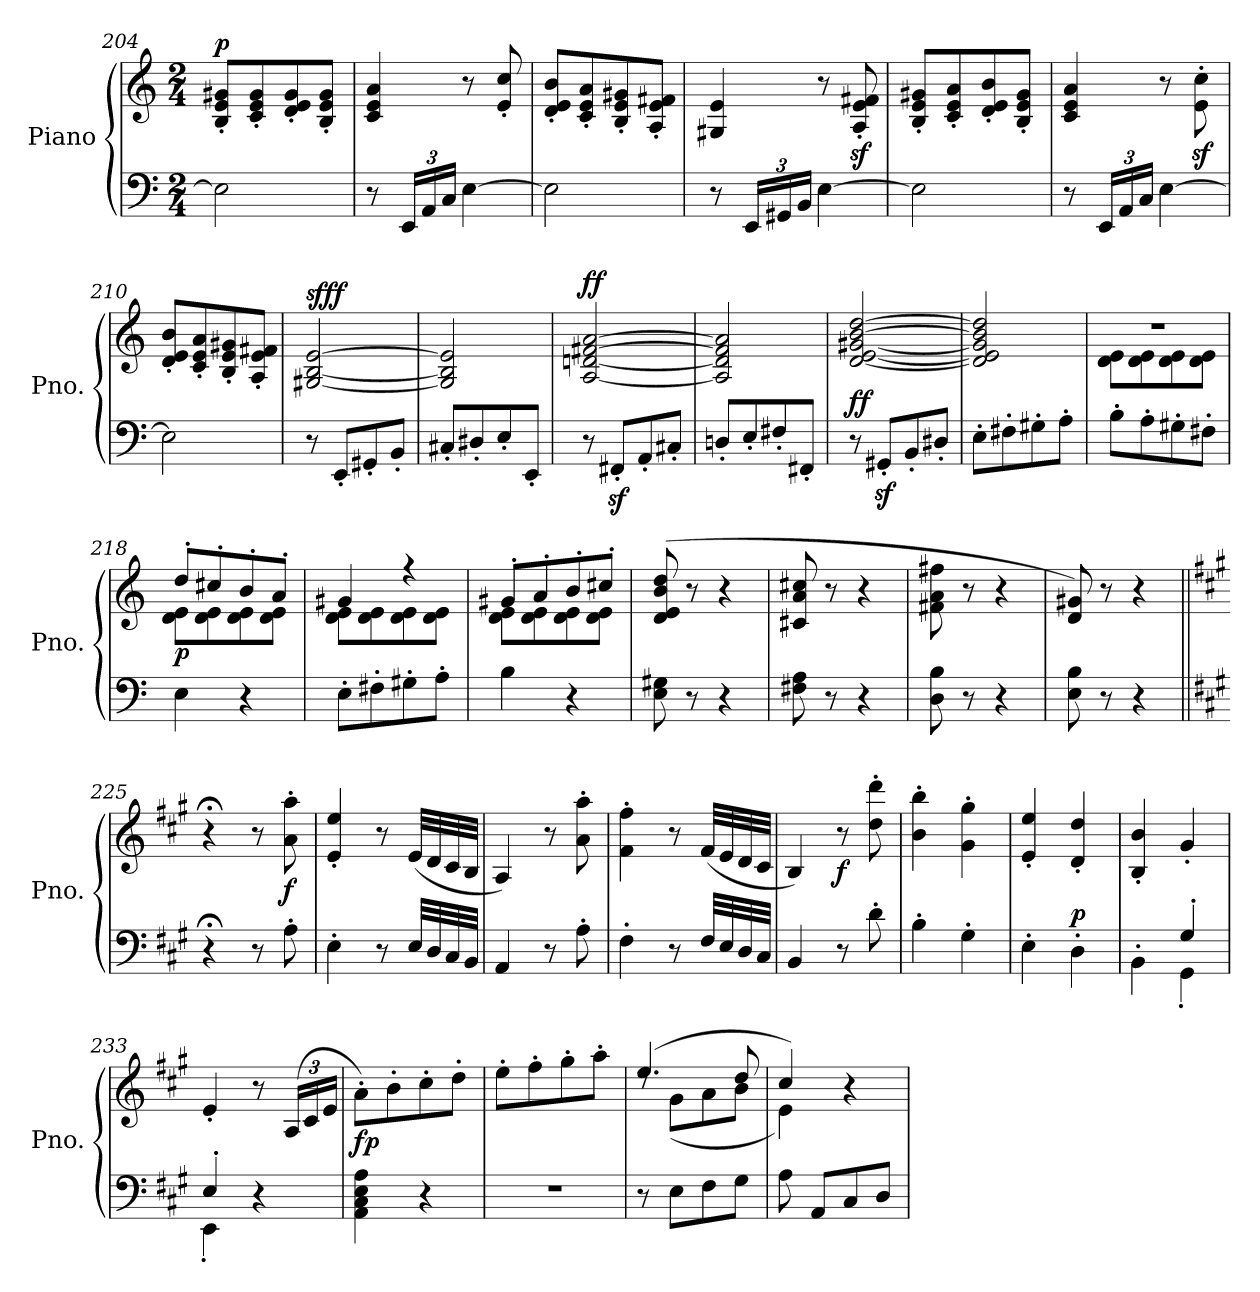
**kern	**kern	**dynam
*part1	*part1	*part1
*staff2	*staff1	*staff1/2
*I"Piano	*	*
*I'Pno.	*	*
*clefF4	*clefG2	*
*k[]	*k[]	*
*M2/4	*M2/4	*
=204	=204	=204
!	!	!LO:DY:a
2E\]	8B/' 8e/' 8g#X/'L	p
.	8c/' 8e/' 8g#/'	.
.	8d/' 8e/' 8g#/'	.
.	8B/' 8e/' 8g#/'J	.
=205	=205	=205
8r	4c/ 4e/ 4a/	.
*Xbrackettup	*	*
24EE/LL	.	.
24AA/	.	.
24C/JJ	.	.
!	!	!LO:DY:b=2
!	!	!LO:DY:n=1:a
[4E\	8r	other-dynamics sf
.	8e/' 8cc/'	.
=206	=206	=206
2E\]	8d/' 8e/' 8b/'L	.
.	8c/' 8e/' 8a/'	.
.	8B/' 8e/' 8g#X/'	.
.	8A/' 8e/' 8f#X/'J	.
!!LO:LB:g=z
=207	=207	=207
8r	4G#X/ 4e/	.
24EE/LL	.	.
24GG#X/	.	.
!	!	!LO:DY:b=2
24BB/JJ	.	other-dynamics
[4E\	8r	.
.	8A/z>' 8e/z>' 8f#X/z>'	.
=208	=208	=208
2E\]	8B/' 8e/' 8g#X/'L	.
.	8c/' 8e/' 8a/'	.
.	8d/' 8e/' 8b/'	.
.	8B/' 8e/' 8g#/'J	.
=209	=209	=209
8r	4c/ 4e/ 4a/	.
24EE/LL	.	.
24AA/	.	.
24C/JJ	.	.
!	!	!LO:DY:b=2
[4E\	8r	other-dynamics
.	8e\z>' 8cc\z>'	.
=210	=210	=210
2E\]	8d/' 8e/' 8b/'L	.
.	8c/' 8e/' 8a/'	.
.	8B/' 8e/' 8g#X/'	.
.	8A/' 8e/' 8f#X/'J	.
=211	=211	=211
!	!	!LO:DY:b=2
!	!	!LO:DY:n=1:a
8r	[2G#X/ [2B/ [2e/	sf ff
8EE'/L	.	.
8GG#X'/	.	.
8BB'/J	.	.
=212	=212	=212
8C#X'/L	2G#/] 2B/] 2e/]	.
8D#X'/	.	.
8E'/	.	.
8EE'/J	.	.
!!LO:LB:g=z
=213	=213	=213
!	!	!LO:DY:a
8r	[2A/ [2dn/ [2f#X/ [2a/	ff
8FF#Xz<'/L	.	.
8AA'/	.	.
8C#X'/J	.	.
=214	=214	=214
8Dn'/L	2A/] 2d/] 2f#/] 2a/]	.
8E'/	.	.
8F#X'/	.	.
8FF#X'/J	.	.
=215	=215	=215
!	!	!LO:DY:a=2
8r	[2d/ [2e/ [2g#X/ [2b/ [2dd/	ff
8GG#Xz<'/L	.	.
8BB'/	.	.
8D#X'/J	.	.
=216	=216	=216
8E'\L	2d/] 2e/] 2g#/] 2b/] 2dd/]	.
8F#X'\	.	.
8G#X'\	.	.
8A'\J	.	.
=217	=217	=217
*	*^	*
8B'\L	2r	8d\ 8e\L	.
8A'\	.	8d\ 8e\	.
8G#X'\	.	8d\ 8e\	.
8F#X'\J	.	8d\ 8e\J	.
=218	=218	=218	=218
!	!	!	!LO:DY:b
4E\	8dd'/L	8d\ 8e\L	p
.	8cc#X'/	8d\ 8e\	.
4r	8b'/	8d\ 8e\	.
.	8a'/J	8d\ 8e\J	.
!!LO:LB:g=z	!!
=219	=219	=219	=219
8E'\L	4g#X/	8d\ 8e\L	.
8F#X'\	.	8d\ 8e\	.
8G#X'\	4r	8d\ 8e\	.
8A'\J	.	8d\ 8e\J	.
=220	=220	=220	=220
4B\	8g#X'/L	8d\ 8e\L	.
.	8a'/	8d\ 8e\	.
4r	8b'/	8d\ 8e\	.
.	8cc#X'/J	8d\ 8e\J	.
=221	=221	=221	=221
!	!	!	!LO:DY:b
!	!	!	!LO:DY:n=1:b
*	*v	*v	*
8E\ 8G#X\	(8d/ 8e/ 8b/ 8dd/	pp other-dynamics
8r	8r	.
4r	4r	.
=222	=222	=222
8F#X\ 8A\	8c#X/ 8a/ 8cc#X/	.
8r	8r	.
4r	4r	.
=223	=223	=223
8D\ 8B\	8f#X\ 8a\ 8ff#X\	.
8r	8r	.
4r	4r	.
=224	=224	=224
8E\ 8B\	8d/ 8g#X/)	.
8r	8r	.
4r	4r	.
!!LO:PB:g=z
=225||	=225||	=225||
*k[f#c#g#]	*k[f#c#g#]	*
4r;<	4r;<	.
8r	8r	.
!	!	!LO:DY:b
8A'\	8a\' 8aa\'	f
=226	=226	=226
4E'\	4e/' 4ee/'	.
8r	8r	.
32E/LLL	(32e/LLL	.
32D/	32d/	.
32C#/	32c#/	.
32BB/JJJ	32B/JJJ	.
=227	=227	=227
4AA/	4A/)	.
8r	8r	.
8A'\	8a\' 8aa\'	.
=228	=228	=228
4F#'\	4f#\' 4ff#\'	.
8r	8r	.
32F#/LLL	(32f#/LLL	.
32E/	32e/	.
32D/	32d/	.
32C#/JJJ	32c#/JJJ	.
=229	=229	=229
4BB/	4B/)	.
!	!	!LO:DY:b
8r	8r	f
8d'\	8dd\' 8ddd\'	.
=230	=230	=230
4B'\	4b\' 4bb\'	.
4G#'\	4g#\' 4gg#\'	.
=231	=231	=231
4E'\	4e/' 4ee/'	.
!	!	!LO:DY:a=2
4D'\	4d/' 4dd/'	p
=232	=232	=232
*^	*	*
4ryy	4BB'\	4B/' 4b/'	.
4G#'/	4GG#'\	4g#'/	.
!!LO:LB:g=z
=233	=233	=233	=233
4E'/	4EE'\	4e'/	.
4ryy	4r	8r	.
*	*	*Xbrackettup	*
.	.	(24A/LL	.
.	.	24c#/	.
.	.	24e/JJ	.
*v	*v	*	*
!!LO:LB:g=z
=234	=234	=234
!	!	!LO:DY:b
4AA\ 4C#\ 4E\ 4A\	8a'\L)	fp
.	8b'\	.
4r	8cc#'\	.
.	8dd'\J	.
=235	=235	=235
2r	8ee'\L	.
.	8ff#'\	.
.	8gg#'\	.
.	8aa'\J	.
=236	=236	=236
*	*^	*
8r	(4.ee/	8rdd	.
8E\L	.	(8g#\L	.
8F#\	.	8a\	.
8G#\J	8dd/	8b\J	.
=237	=237	=237	=237
8A\	4cc#/)	4e\)	.
8AA/L	.	.	.
8C#/	4r	4ryy	.
8D/J	.	.	.
*	*v	*v	*
=	=	=
*-	*-	*-
